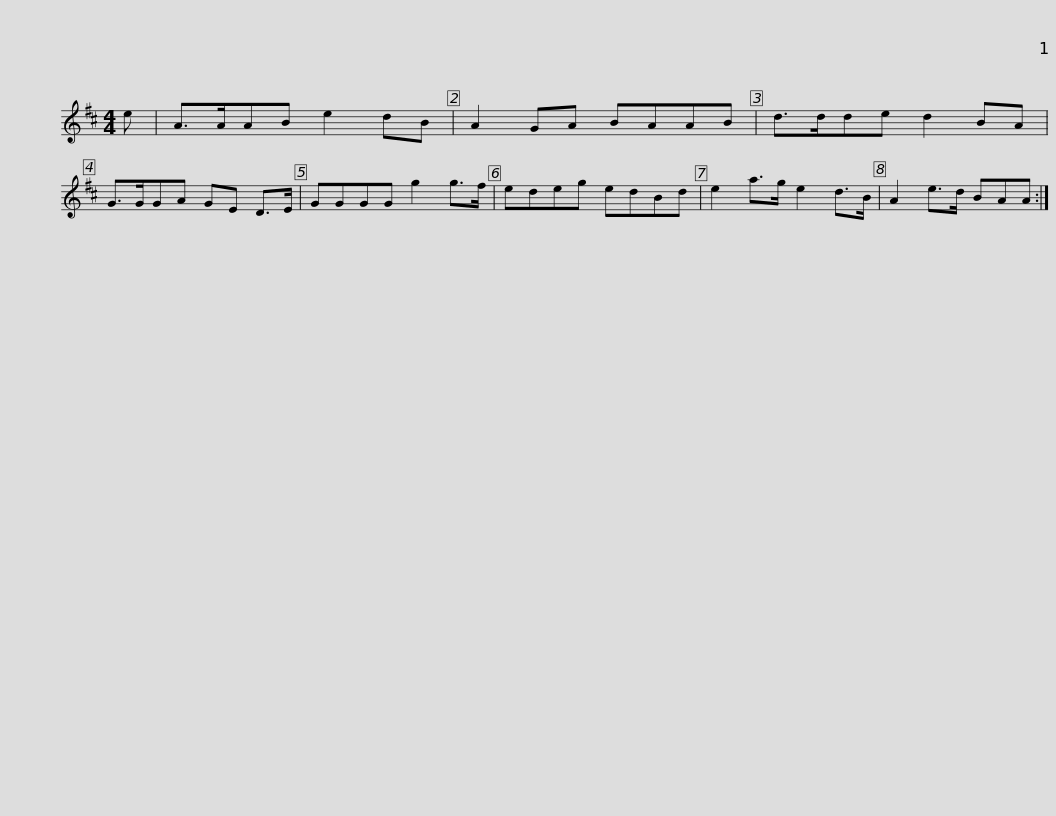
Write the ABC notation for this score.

X:1
L:1/8
M:4/4
I:linebreak $
K:D
V:1 treble
V:1
 e | A>AAB e2 dB | A2 GA BAAB | d>dde d2 BA | G>GGA GE D>E | %5
 GGGG g2 g>f |$ edeg edBd | e2 a>g e2 d>B | A2 e>d BAA :| %9
